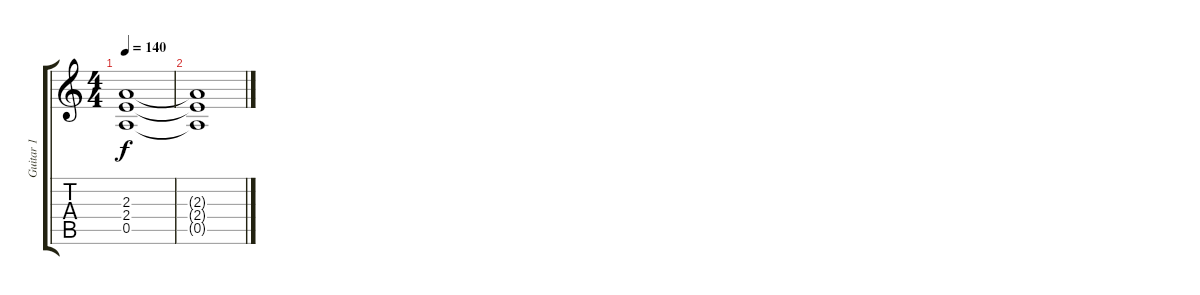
\track ("Guitar 1" "Guitar 1") {instrument overdrivenguitar}
\staff {score tabs}
\tuning (E4 B3 G3 D3 A2 E2) {hide}
\ts (4 4)
\tempo 140
\clef g2
\ks c
(2.3 2.4 0.5).1{dy f} |
(2.3{t} 2.4{t} 0.5{t}).1
